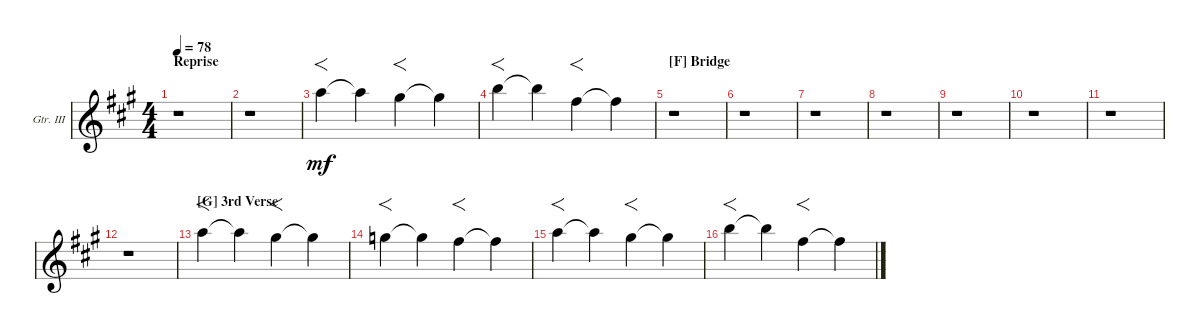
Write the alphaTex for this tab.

\defaultSystemsLayout 4
\bracketExtendMode groupsimilarinstruments
\firstSystemTrackNameOrientation horizontal
\otherSystemsTrackNameOrientation horizontal
\track ("Guitar III (Pedal Steel)" "Gtr. III") {instrument acousticguitarsteel}
\staff {score}
\tuning (E4 B3 G3 D3 A2 E2)
\ts (4 4)
\section ("" "Reprise")
\tempo 78
\clef g2
\ks a
r.1{dy mp} |
r.1 |
5.1.4{f dy mf} 5.1{t}.4 4.1.4{f} 4.1{t}.4 |
7.1.4{f} 7.1{t}.4 2.1.4{f} 2.1{t}.4 |
\section ("F" "Bridge")
r.1 |
r.1 |
r.1 |
r.1 |
r.1 |
r.1 |
r.1 |
r.1 |
\section ("G" "3rd Verse")
5.1.4{f} 5.1{t}.4 4.1.4{f} 4.1{t}.4 |
3.1.4{f} 3.1{t}.4 2.1.4{f} 2.1{t}.4 |
5.1.4{f} 5.1{t}.4 4.1.4{f} 4.1{t}.4 |
7.1.4{f} 7.1{t}.4 2.1.4{f} 2.1{t}.4
